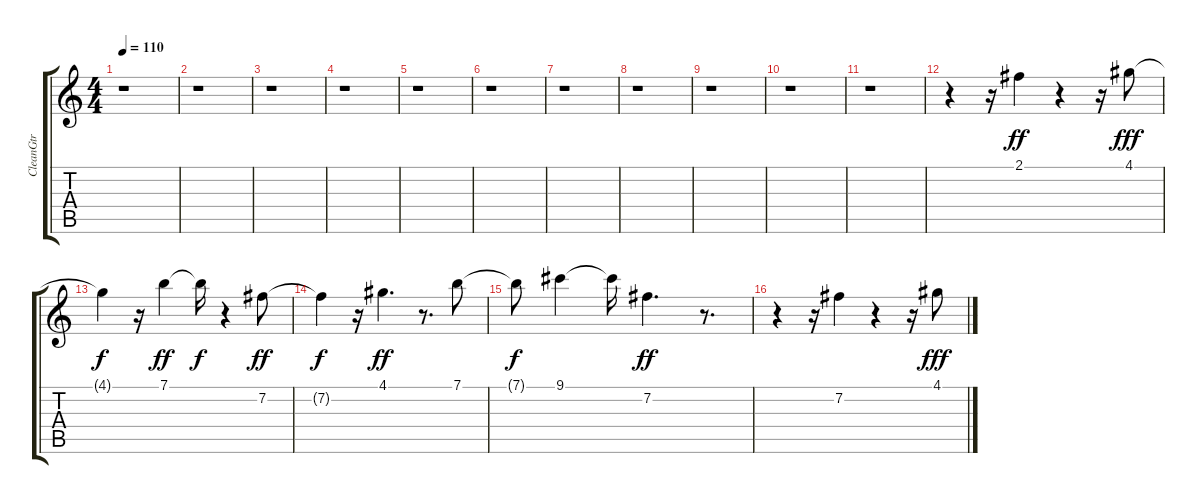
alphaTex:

\track ("CleanGtr" "CleanGtr") {instrument electricguitarclean}
\staff {score tabs}
\tuning (E4 B3 G3 D3 A2 E2) {hide}
\ts (4 4)
\tempo 110
\clef g2
\ks c
r.1{dy f} |
r.1 |
r.1 |
r.1 |
r.1 |
r.1 |
r.1 |
r.1 |
r.1 |
r.1 |
r.1 |
r.4 r.16 2.1.4{dy ff} r.4 r.16 4.1.8{dy fff} |
4.1{t}.4{dy f} r.16 7.1.4{dy ff} 7.1{t}.16{dy f} r.4 7.2.8{dy ff} |
7.2{t}.4{dy f} r.16 4.1.4{d dy ff} r.8{d} 7.1.8 |
7.1{t}.8{dy f} 9.1.4 9.1{t}.16 7.2.4{d dy ff} r.8{d} |
r.4 r.16 7.2.4 r.4 r.16 4.1.8{dy fff}
